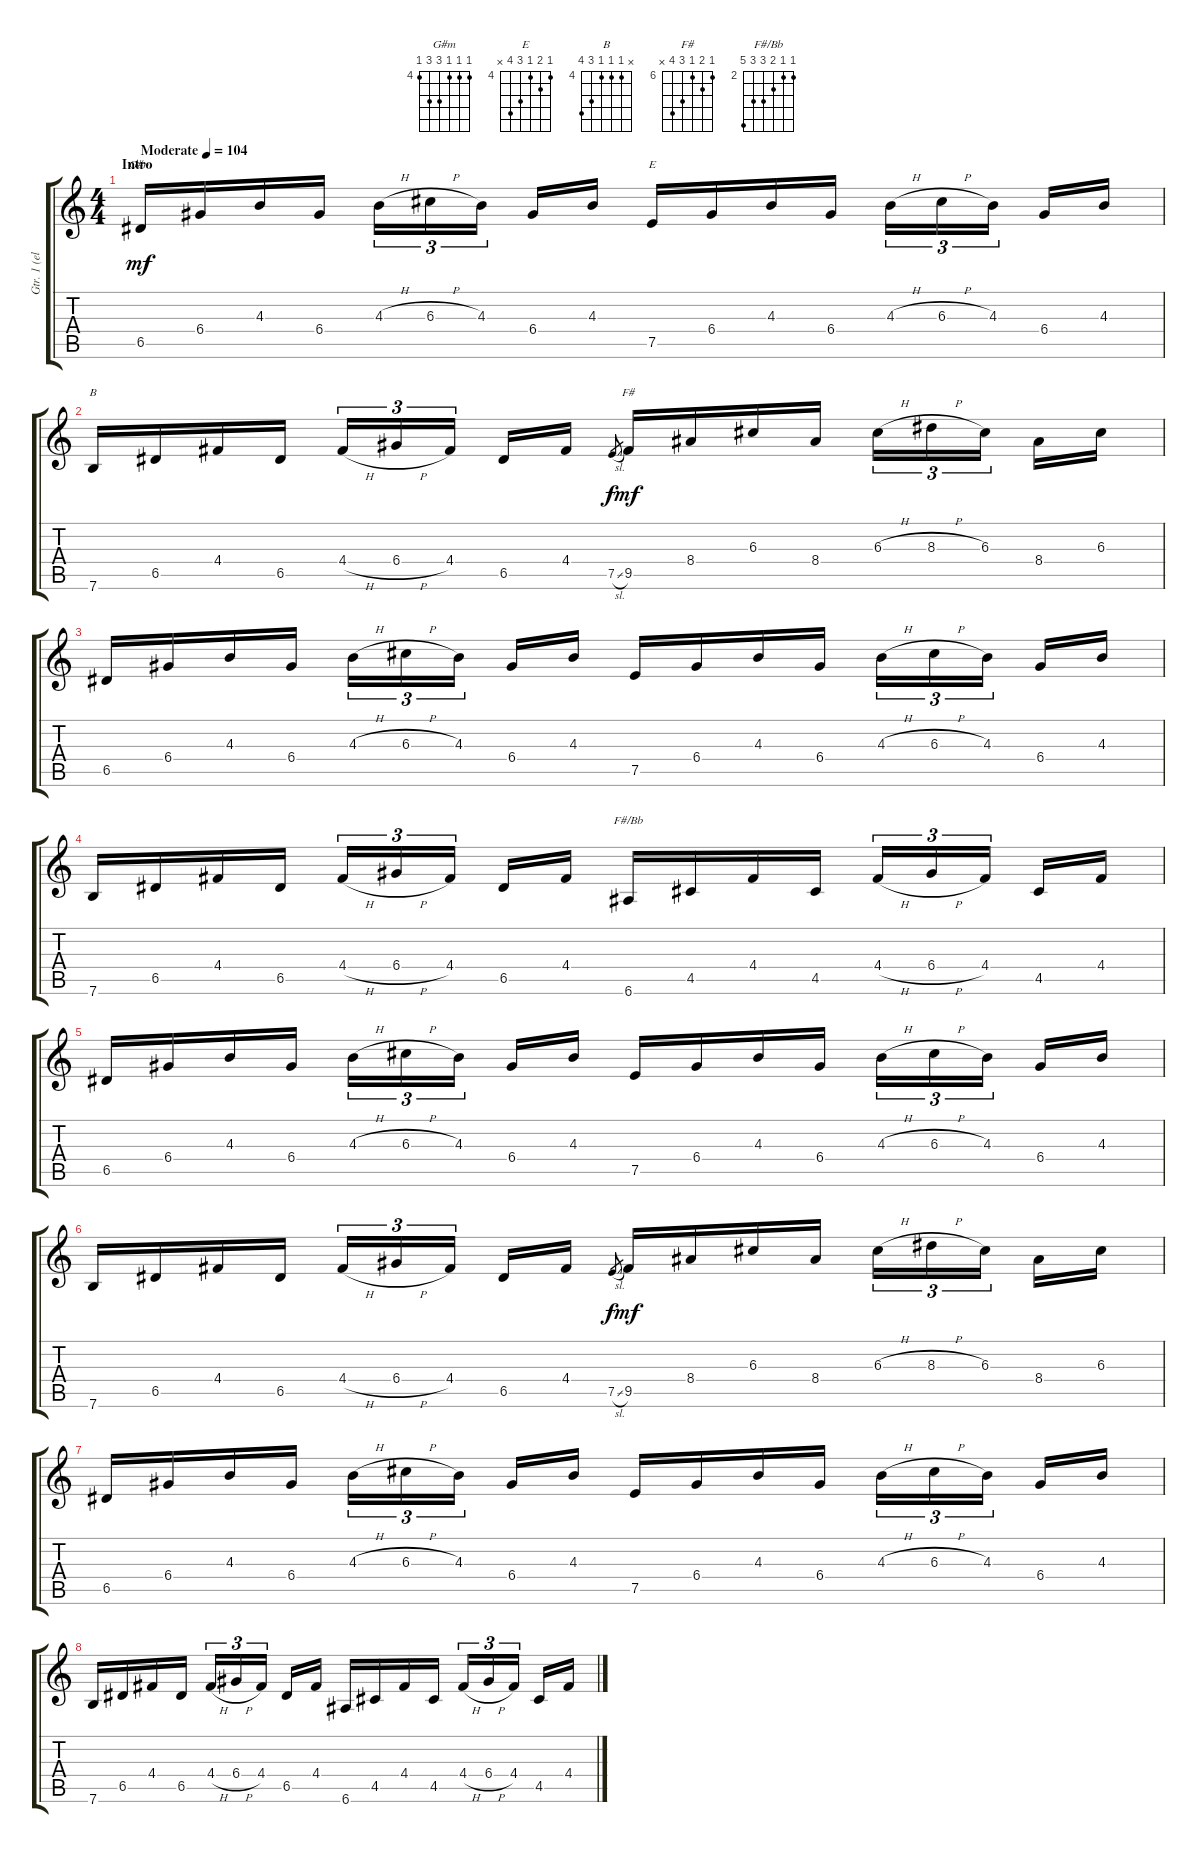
\track ("Gtr. 1 (elec.)" "Gtr. 1 (el") {instrument electricguitarclean}
\staff {score tabs}
\tuning (E4 B3 G3 D3 A2 E2) {hide}
\chord ("G#m" 4 4 4 6 6 4) {firstfret 4}
\chord ("E" 4 5 4 6 7 x) {firstfret 4}
\chord ("B" x 4 4 4 6 7) {firstfret 4}
\chord ("F#" 6 7 6 8 9 x) {firstfret 6}
\chord ("F#/Bb" 2 2 3 4 4 6) {firstfret 2}
\ts (4 4)
\section ("" "Intro")
\tempo (104 "Moderate")
\clef g2
\ks c
6.5.16{ch "G#m" dy mf instrument electricguitarclean} 6.4.16 4.3.16 6.4.16 4.3{h}.16{tu (3 2)} 6.3{h}.16{tu (3 2)} 4.3.16{tu (3 2)} 6.4.16 4.3.16 7.5.16{ch "E"} 6.4.16 4.3.16 6.4.16 4.3{h}.16{tu (3 2)} 6.3{h}.16{tu (3 2)} 4.3.16{tu (3 2)} 6.4.16 4.3.16 |
7.6.16{ch "B"} 6.5.16 4.4.16 6.5.16 4.4{h}.16{tu (3 2)} 6.4{h}.16{tu (3 2)} 4.4.16{tu (3 2)} 6.5.16 4.4.16 7.5{sl}.8{gr dy f} 9.5.16{ch "F#" dy mf} 8.4.16 6.3.16 8.4.16 6.3{h}.16{tu (3 2)} 8.3{h}.16{tu (3 2)} 6.3.16{tu (3 2)} 8.4.16 6.3.16 |
6.5.16 6.4.16 4.3.16 6.4.16 4.3{h}.16{tu (3 2)} 6.3{h}.16{tu (3 2)} 4.3.16{tu (3 2)} 6.4.16 4.3.16 7.5.16 6.4.16 4.3.16 6.4.16 4.3{h}.16{tu (3 2)} 6.3{h}.16{tu (3 2)} 4.3.16{tu (3 2)} 6.4.16 4.3.16 |
7.6.16 6.5.16 4.4.16 6.5.16 4.4{h}.16{tu (3 2)} 6.4{h}.16{tu (3 2)} 4.4.16{tu (3 2)} 6.5.16 4.4.16 6.6.16{ch "F#/Bb"} 4.5.16 4.4.16 4.5.16 4.4{h}.16{tu (3 2)} 6.4{h}.16{tu (3 2)} 4.4.16{tu (3 2)} 4.5.16 4.4.16 |
6.5.16 6.4.16 4.3.16 6.4.16 4.3{h}.16{tu (3 2)} 6.3{h}.16{tu (3 2)} 4.3.16{tu (3 2)} 6.4.16 4.3.16 7.5.16 6.4.16 4.3.16 6.4.16 4.3{h}.16{tu (3 2)} 6.3{h}.16{tu (3 2)} 4.3.16{tu (3 2)} 6.4.16 4.3.16 |
7.6.16 6.5.16 4.4.16 6.5.16 4.4{h}.16{tu (3 2)} 6.4{h}.16{tu (3 2)} 4.4.16{tu (3 2)} 6.5.16 4.4.16 7.5{sl}.8{gr dy f} 9.5.16{dy mf} 8.4.16 6.3.16 8.4.16 6.3{h}.16{tu (3 2)} 8.3{h}.16{tu (3 2)} 6.3.16{tu (3 2)} 8.4.16 6.3.16 |
6.5.16 6.4.16 4.3.16 6.4.16 4.3{h}.16{tu (3 2)} 6.3{h}.16{tu (3 2)} 4.3.16{tu (3 2)} 6.4.16 4.3.16 7.5.16 6.4.16 4.3.16 6.4.16 4.3{h}.16{tu (3 2)} 6.3{h}.16{tu (3 2)} 4.3.16{tu (3 2)} 6.4.16 4.3.16 |
7.6.16 6.5.16 4.4.16 6.5.16 4.4{h}.16{tu (3 2)} 6.4{h}.16{tu (3 2)} 4.4.16{tu (3 2)} 6.5.16 4.4.16 6.6.16 4.5.16 4.4.16 4.5.16 4.4{h}.16{tu (3 2)} 6.4{h}.16{tu (3 2)} 4.4.16{tu (3 2)} 4.5.16 4.4.16
